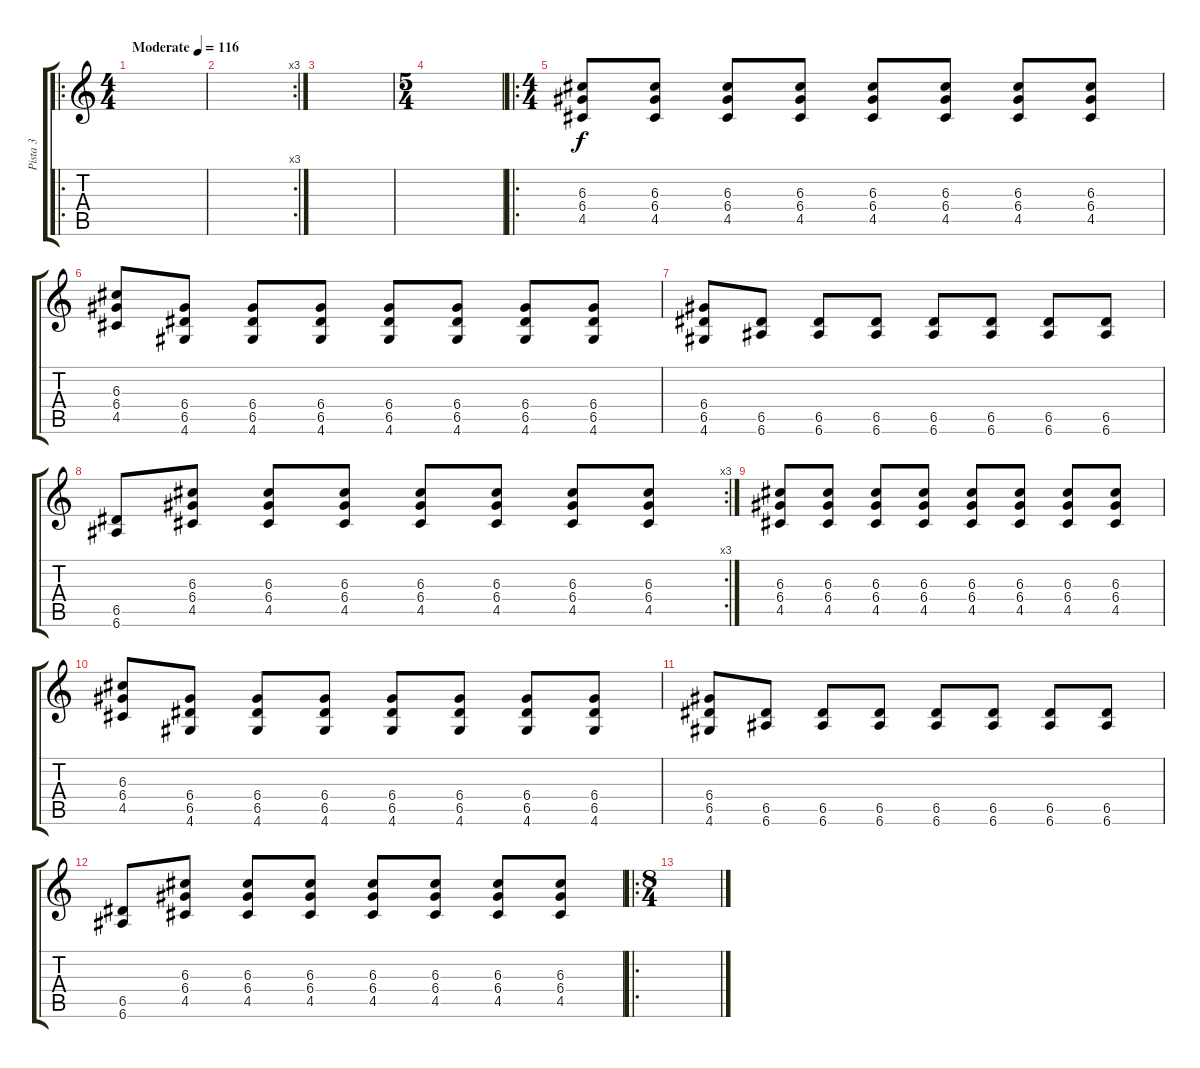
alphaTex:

\track ("Pista 3" "Pista 3") {instrument distortionguitar}
\staff {score tabs}
\tuning (E4 B3 G3 D3 A2 E2) {hide}
\ro
\ts (4 4)
\tempo (116 "Moderate")
\clef g2
\ks c
|
\rc 3
|
|
\ts (5 4)
|
\ro
\ts (4 4)
(6.3 6.4 4.5).8 (6.3 6.4 4.5).8 (6.3 6.4 4.5).8 (6.3 6.4 4.5).8 (6.3 6.4 4.5).8 (6.3 6.4 4.5).8 (6.3 6.4 4.5).8 (6.3 6.4 4.5).8 |
(6.3 6.4 4.5).8 (6.4 6.5 4.6).8 (6.4 6.5 4.6).8 (6.4 6.5 4.6).8 (6.4 6.5 4.6).8 (6.4 6.5 4.6).8 (6.4 6.5 4.6).8 (6.4 6.5 4.6).8 |
(6.4 6.5 4.6).8 (6.5 6.6).8 (6.5 6.6).8 (6.5 6.6).8 (6.5 6.6).8 (6.5 6.6).8 (6.5 6.6).8 (6.5 6.6).8 |
\rc 3
(6.5 6.6).8 (6.3 6.4 4.5).8 (6.3 6.4 4.5).8 (6.3 6.4 4.5).8 (6.3 6.4 4.5).8 (6.3 6.4 4.5).8 (6.3 6.4 4.5).8 (6.3 6.4 4.5).8 |
(6.3 6.4 4.5).8 (6.3 6.4 4.5).8 (6.3 6.4 4.5).8 (6.3 6.4 4.5).8 (6.3 6.4 4.5).8 (6.3 6.4 4.5).8 (6.3 6.4 4.5).8 (6.3 6.4 4.5).8 |
(6.3 6.4 4.5).8 (6.4 6.5 4.6).8 (6.4 6.5 4.6).8 (6.4 6.5 4.6).8 (6.4 6.5 4.6).8 (6.4 6.5 4.6).8 (6.4 6.5 4.6).8 (6.4 6.5 4.6).8 |
(6.4 6.5 4.6).8 (6.5 6.6).8 (6.5 6.6).8 (6.5 6.6).8 (6.5 6.6).8 (6.5 6.6).8 (6.5 6.6).8 (6.5 6.6).8 |
(6.5 6.6).8 (6.3 6.4 4.5).8 (6.3 6.4 4.5).8 (6.3 6.4 4.5).8 (6.3 6.4 4.5).8 (6.3 6.4 4.5).8 (6.3 6.4 4.5).8 (6.3 6.4 4.5).8 |
\ro
\ts (8 4)
